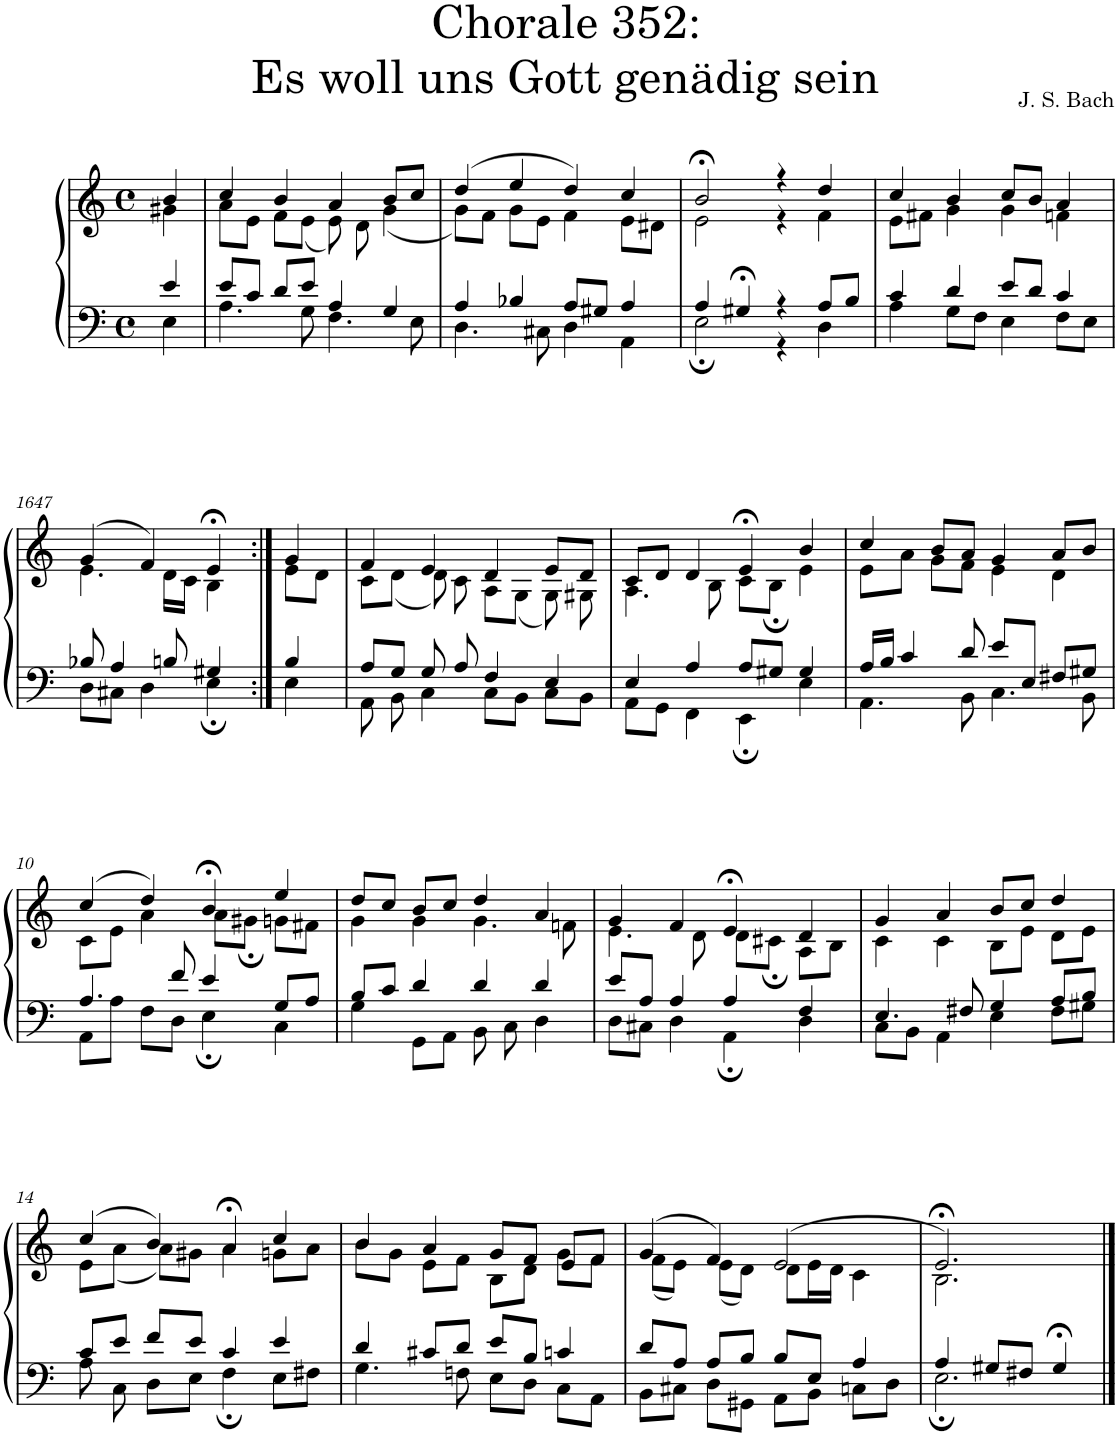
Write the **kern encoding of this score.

**kern	**kern
*part1	*part1
*staff2	*staff1
*I"S,A	*
*clefF4	*clefG2
*k[]	*k[]
*M4/4	*M4/4
*met(c)	*met(c)
=	=
*^	*^
4e/	4E\	4b/	4g#X\
=1	=1	=1	=1
8e/L	4.A\	4cc/	8a\L
8c/J	.	.	8e\J
8d/L	.	4b/	8f\L
8e/J	8G\	.	(<8e\J
4A/	4.F\	4a/	8e\)
.	.	.	8d\
4G/	.	8b/L	(<4g\
.	8E\	8cc/J	.
=2	=2	=2	=2
4A/	4.D\	(>4dd/	8g\L)
.	.	.	8f\J
4B-X/	.	4ee/	8g\L
.	8C#X\	.	8e\J
8A/L	4D\	4dd/)	4f\
8G#X/J	.	.	.
4A/	4AA\	4cc/	8e\L
.	.	.	8d#X\J
=3	=3	=3	=3
4A/	2E;\	2b;</	2e\
4G#X;</	.	.	.
4r	4r	4r	4r
8A/L	4D\	4dd/	4f\
8B/J	.	.	.
=4	=4	=4	=4
4c/	4A\	4cc/	8e\L
.	.	.	8f#X\J
4d/	8G\L	4b/	4g\
.	8F\J	.	.
8e/L	4E\	8cc/L	4g\
8d/J	.	8b/J	.
4c/	8F\L	4a/	4fn\
.	8E\J	.	.
!!LO:LB:g=z	!!
=1647	=1647	=1647	=1647
8B-X/	8D\L	(>4g/	4.e\
4A/	8C#X\J	.	.
.	4D\	4f/)	.
8Bn/	.	.	16d\LL
.	.	.	16c\JJ
4G#X/	4E;\	4e;</	4B\
=1648:|!	=1648:|!	=1648:|!	=1648:|!
4B/	4E\	4g/	8e\L
.	.	.	8d\J
=7	=7	=7	=7
8A/L	8AA\	4f/	8c\L
8G/J	8BB\	.	(<8d\J
8G/	4C\	4e/	8d\)
8A/	.	.	8c\
4F/	8C\L	4d/	8A\L
.	8BB\J	.	(<8G\J
4E/	8C\L	8e/L	8G\)
.	8BB\J	8d/J	8G#X\
=8	=8	=8	=8
4E/	8AA\L	8c/L	4.A\
.	8GG\J	8d/J	.
4A/	4FF\	4d/	.
.	.	.	8B\
8A/L	4EE;\	4e;</	8c\L
8G#X/J	.	.	8B;\J
4G#/	4E\	4b/	4e\
=9	=9	=9	=9
16A/LL	4.AA\	4cc/	8e\L
16B/JJ	.	.	.
4c/	.	.	8a\J
.	.	8b/L	8g\L
8d/	8BB\	8a/J	8f\J
8e/L	4.C\	4g/	4e\
8E/J	.	.	.
8F#X/L	.	8a/L	4d\
8G#X/J	8BB\	8b/J	.
!!LO:LB:g=z	!!
=10	=10	=10	=10
4.A/	8AA\L	(>4cc/	8c\L
.	8A\J	.	8e\J
.	8F\L	4dd/)	4a\
8f/	8D\J	.	.
4e/	4E;\	4b;</	8a\L
.	.	.	8g#X;\J
8G/L	4C\	4ee/	8gn\L
8A/J	.	.	8f#X\J
=11	=11	=11	=11
8B/L	4G\	8dd/L	4g\
8c/J	.	8cc/J	.
4d/	8GG\L	8b/L	4g\
.	8AA\J	8cc/J	.
4d/	8BB\	4dd/	4.g\
.	8C\	.	.
4d/	4D\	4a/	.
.	.	.	8fn\
=12	=12	=12	=12
8e/L	8D\L	4g/	4.e\
8A/J	8C#X\J	.	.
4A/	4D\	4f/	.
.	.	.	8d\
4A/	4AA;\	4e;</	8d\L
.	.	.	8c#X;\J
4F/	4D\	4d/	8A\L
.	.	.	8B\J
=13	=13	=13	=13
4.E/	8C\L	4g/	4c\
.	8BB\J	.	.
.	4AA\	4a/	4c\
8F#X/	.	.	.
4G/	4E\	8b/L	8B\L
.	.	8cc/J	8e\J
8A/L	8F#\L	4dd/	8d\L
8B/J	8G#X\J	.	8e\J
!!LO:LB:g=z	!!
=14	=14	=14	=14
8c/L	8A\	(>4cc/	8e\L
8e/J	8C\	.	(<8a\J
8f/L	8D\L	4b/)	8a\L)
8e/J	8E\J	.	8g#X\J
4c/	4F;\	4a;</	4a\
4e/	8E\L	4cc/	8gn\L
.	8F#X\J	.	8a\J
=15	=15	=15	=15
4d/	4.G\	4b/	8b\L
.	.	.	8g\J
8c#X/L	.	4a/	8e\L
8d/J	8Fn\	.	8f\J
8e/L	8E\L	8g/L	8B\L
8B/J	8D\J	8f/J	8d\J
4cn/	8C\L	8e/L	8g\L
.	8AA\J	8f/J	8f\J
=16	=16	=16	=16
8d/L	8BB\L	(>4g/	(<8f\L
8A/J	8C#X\J	.	8e\J)
8A/L	8D\L	4f/)	(<8e\L
8B/J	8GG#X\J	.	8d\J)
8B/L	8AA\L	(>2e/	8d\L
8E/J	8BB\J	.	16e\L
.	.	.	16d\JJ
4A/	8Cn\L	.	4c\
.	8D\J	.	.
=17	=17	=17	=17
4A/	2.E;\	2.e;</)	2.B\
8G#X/L	.	.	.
8F#X/J	.	.	.
4G#;</	.	.	.
*v	*v	*	*
*	*v	*v
==	==
*-	*-
